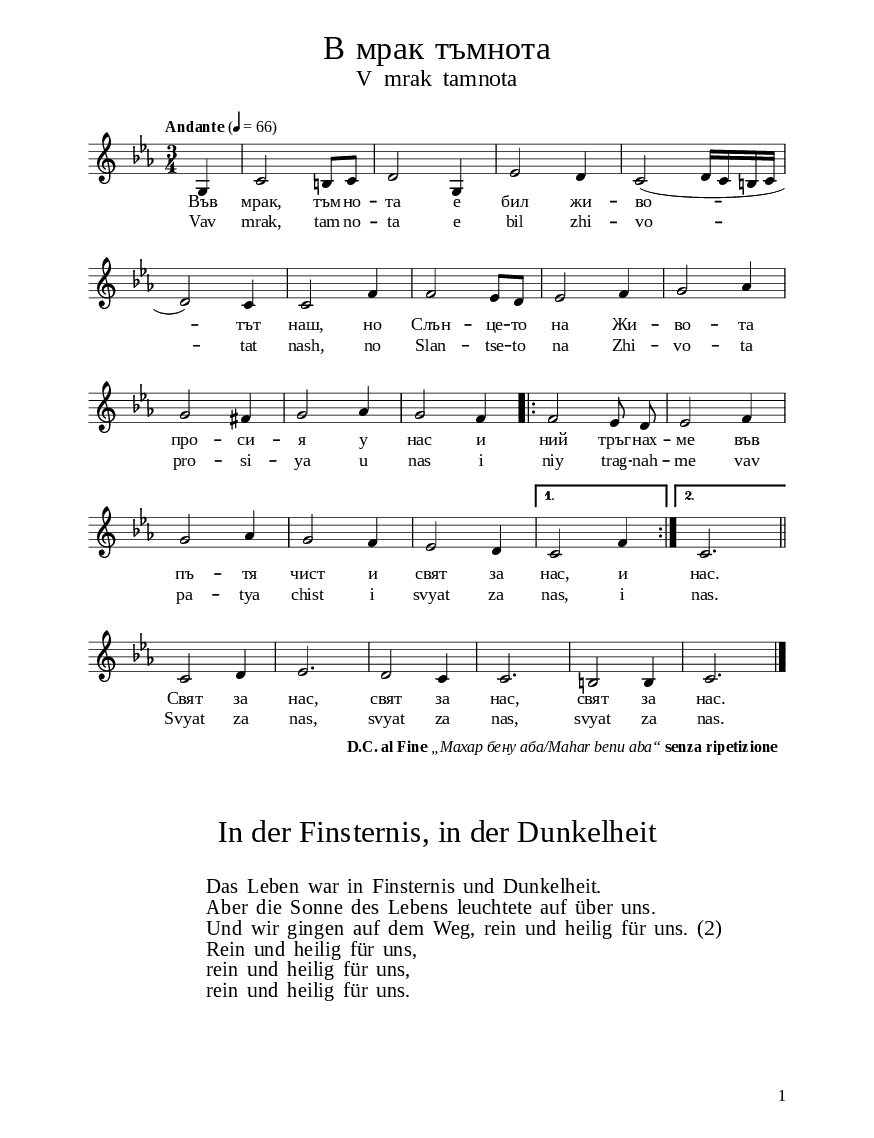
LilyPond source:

\version "2.22.0"

\paper {
  #(set-paper-size "a5")
}

\bookpart {
\paper {
  print-all-headers = ##t
  print-page-number = ##t
  print-first-page-number = ##t

  % put page numbers on the bottom
  oddHeaderMarkup = \markup ""
  evenHeaderMarkup = \markup ""
  oddFooterMarkup = \markup
    \fill-line {
      ""
      \on-the-fly #print-page-number-check-first \fromproperty #'page:page-number-string
    }
  evenFooterMarkup = \markup
    \fill-line {
      \on-the-fly #print-page-number-check-first \fromproperty #'page:page-number-string
      ""
    }

  left-margin = 1.5\cm
  right-margin = 1.5\cm
  top-margin = 1.6\cm
  bottom-margin = 1.2\cm
  ragged-bottom = ##t % do not spread the staves to fill the whole vertical space

  % change lyrics and titles font (affects notes also)
  fonts =
    #(make-pango-font-tree
     "Times New Roman"
     "DejaVu Sans"
     "DejaVu Sans Mono"
     (/ (* staff-height pt) 3.6))

  % change distance between staves
  system-system-spacing =
    #'((basic-distance . 12)
       (minimum-distance . 6)
       (padding . 1)
       (stretchability . 12))
}

\header {
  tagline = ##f
}

\score{
  \layout { 
    indent = 0.0\cm % remove first line indentation
   % ragged-last = ##t % do not spread last line to fill the whole space
    \context {
      \Score
      \omit BarNumber %remove bar numbers
    } % context

    \context { % change staff size
      \Staff
      fontSize = #+0 % affects notes size only
      \override StaffSymbol #'staff-space = #(magstep -3)
      \override StaffSymbol #'thickness = #0.5
      \override BarLine #'hair-thickness = #1
      %\override StaffSymbol #'ledger-line-thickness = #'(0 . 0)
    }

    \context { % adjust space between staff and lyrics and between the two lyric lines
      \Lyrics
      \override VerticalAxisGroup.nonstaff-relatedstaff-spacing = #'((basic-distance . 4.5))
      \override VerticalAxisGroup.nonstaff-nonstaff-spacing = #'((minimum-distance . 2))
    }
  } % layout

  \new Voice \absolute {
    \clef treble
      \key c \minor
      \time 3/4
      \tempo \markup {
        % make tempo note smaller
        \concat {
          "Andante" \normal-text { " (" }
          \teeny \general-align #Y #DOWN \note {4} #0.8
          \normal-text { " = 66)" }
        }
      }
      
      \partial 4
      
   g4  | c'2 b8 c' | d'2 g4 | es'2 d'4 | c'2 ( d'16 c' b c' \break |
 
 d'2 ) c'4 | c'2 f'4 | f'2 es'8 d' | es'2 f'4 | g'2 as'4 \break 

g'2 fis'4 | g'2 as'4 | g'2 f'4 \autoBeamOff \repeat volta 2 { f'2 es'8 d' |  es'2 f'4 \break | 
                                                 
    g'2 as'4 | g'2 f'4 | es'2 d'4 }  \alternative { { c'2 f'4 } {  c'2. } } \bar "||"  \break | 
  
  c'2 d'4 |  es'2. |  d'2 c'4 | c'2. | b2 b4 | c'2. | \bar "|."
  }
  
  \addlyrics {Във мрак, тъм
  -- но -- та е бил жи -- во -- тът наш, но Слън
  -- це -- то на Жи -- во -- та про -- си -- я у
  нас и ний тръг -- нах -- ме във пъ -- тя чист
  и свят за нас, и нас. Свят за нас, свят за
  нас, свят за нас.
}
  \addlyrics {Vav mrak, tam -- no -- ta e bil zhi -- vo -- tat nash, no Slan
  -- tse -- to na Zhi -- vo -- ta pro -- si -- ya u nas i niy trag --
  nah -- me vav pa -- tya chist i svyat za nas, i nas. Svyat za
  nas, svyat za nas, svyat za nas.}
  
  \header {
    title = \markup \column \normal-text \fontsize #2.5 {
              \center-align
              \line { В мрак тъмнота}
              \vspace #-0.6
              \center-align
              \line \fontsize #-3 { V mrak tamnota }
              \vspace #-0.8
              \center-align
              \line \fontsize #-3 { " " }
            }
  }
  
  \midi{}

} % score

  \markup \halign #-2.19 \raise #2.8 \override #'(baseline-skip . 2) { 
    \column  { 
      \line \right-align { 
        \concat {
          \bold { "D.C. al Fine" }  
          \italic { " „Махар бену аба/Mahar benu aba“ " }  
          \bold { "senza ripetizione" }  
        }
      }
      \line  {" "}
      \line  {" "}
      \line  {" "}
    }
  } 



% include foreign translation(s) of the song
\version "2.22.0"

\markup \fill-line { \fontsize #6 "In der Finsternis, in der Dunkelheit" }
\markup \null
\markup \null
\markup \fontsize #+2.5 {
  \hspace #10
  \override #'(baseline-skip . 2)

  \column {
    \line { " " }
    \line { " " Das Leben war in Finsternis und Dunkelheit. }

    \line { " " Aber die Sonne des Lebens leuchtete auf über uns.}

    \line { " " Und wir gingen auf dem Weg, rein und heilig für uns. (2)}

    \line { " " Rein und heilig für uns,}

    \line { " "rein und heilig für uns, }
    \line { " " rein und heilig für uns. }

  }


}


} % bookpart
